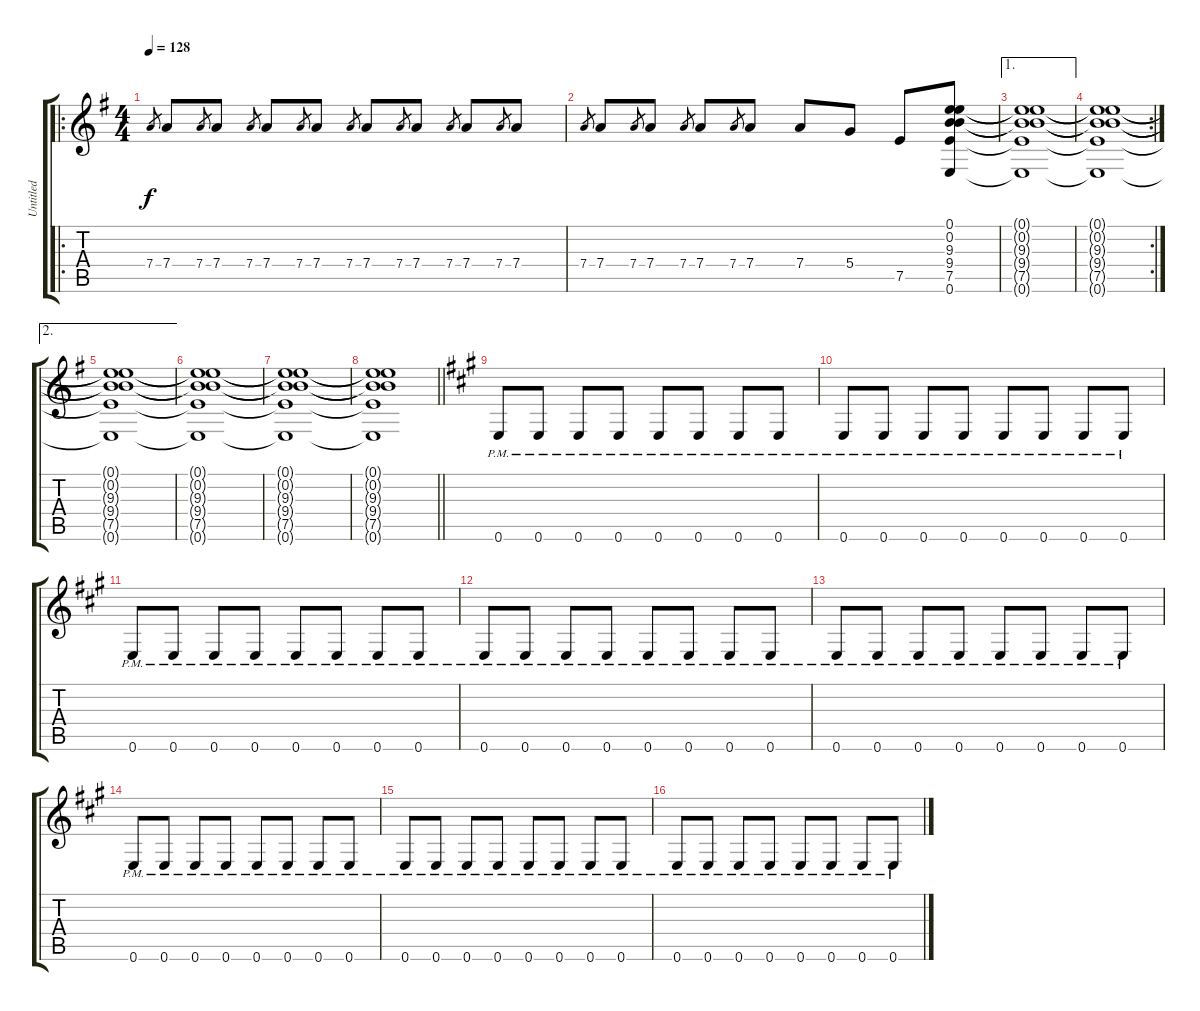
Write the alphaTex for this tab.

\track ("Untitled" "Untitled") {instrument distortionguitar}
\staff {score tabs}
\tuning (E4 B3 G3 D3 A2 E2) {hide}
\ro
\ts (4 4)
\tempo 128
\clef g2
\ks g
7.4.8{gr dy f instrument distortionguitar} 7.4.8 7.4.8{gr} 7.4.8 7.4.8{gr} 7.4.8 7.4.8{gr} 7.4.8 7.4.8{gr} 7.4.8 7.4.8{gr} 7.4.8 7.4.8{gr} 7.4.8 7.4.8{gr} 7.4.8 |
7.4.8{gr} 7.4.8 7.4.8{gr} 7.4.8 7.4.8{gr} 7.4.8 7.4.8{gr} 7.4.8 7.4.8 5.4.8 7.5.8 (0.1 0.2 9.3 9.4 7.5 0.6).8 |
\ae 1
(0.1{t} 0.2{t} 9.3{t} 9.4{t} 7.5{t} 0.6{t}).1 |
\rc 2
(0.1{t} 0.2{t} 9.3{t} 9.4{t} 7.5{t} 0.6{t}).1 |
\ae 2
(0.1{t} 0.2{t} 9.3{t} 9.4{t} 7.5{t} 0.6{t}).1 |
(0.1{t} 0.2{t} 9.3{t} 9.4{t} 7.5{t} 0.6{t}).1 |
(0.1{t} 0.2{t} 9.3{t} 9.4{t} 7.5{t} 0.6{t}).1 |
\barLineRight lightlight
(0.1{t} 0.2{t} 9.3{t} 9.4{t} 7.5{t} 0.6{t}).1 |
\ks a
0.6{pm}.8 0.6{pm}.8 0.6{pm}.8 0.6{pm}.8 0.6{pm}.8 0.6{pm}.8 0.6{pm}.8 0.6{pm}.8 |
0.6{pm}.8 0.6{pm}.8 0.6{pm}.8 0.6{pm}.8 0.6{pm}.8 0.6{pm}.8 0.6{pm}.8 0.6{pm}.8 |
0.6{pm}.8 0.6{pm}.8 0.6{pm}.8 0.6{pm}.8 0.6{pm}.8 0.6{pm}.8 0.6{pm}.8 0.6{pm}.8 |
0.6{pm}.8 0.6{pm}.8 0.6{pm}.8 0.6{pm}.8 0.6{pm}.8 0.6{pm}.8 0.6{pm}.8 0.6{pm}.8 |
0.6{pm}.8 0.6{pm}.8 0.6{pm}.8 0.6{pm}.8 0.6{pm}.8 0.6{pm}.8 0.6{pm}.8 0.6{pm}.8 |
0.6{pm}.8 0.6{pm}.8 0.6{pm}.8 0.6{pm}.8 0.6{pm}.8 0.6{pm}.8 0.6{pm}.8 0.6{pm}.8 |
0.6{pm}.8 0.6{pm}.8 0.6{pm}.8 0.6{pm}.8 0.6{pm}.8 0.6{pm}.8 0.6{pm}.8 0.6{pm}.8 |
0.6{pm}.8 0.6{pm}.8 0.6{pm}.8 0.6{pm}.8 0.6{pm}.8 0.6{pm}.8 0.6{pm}.8 0.6{pm}.8
